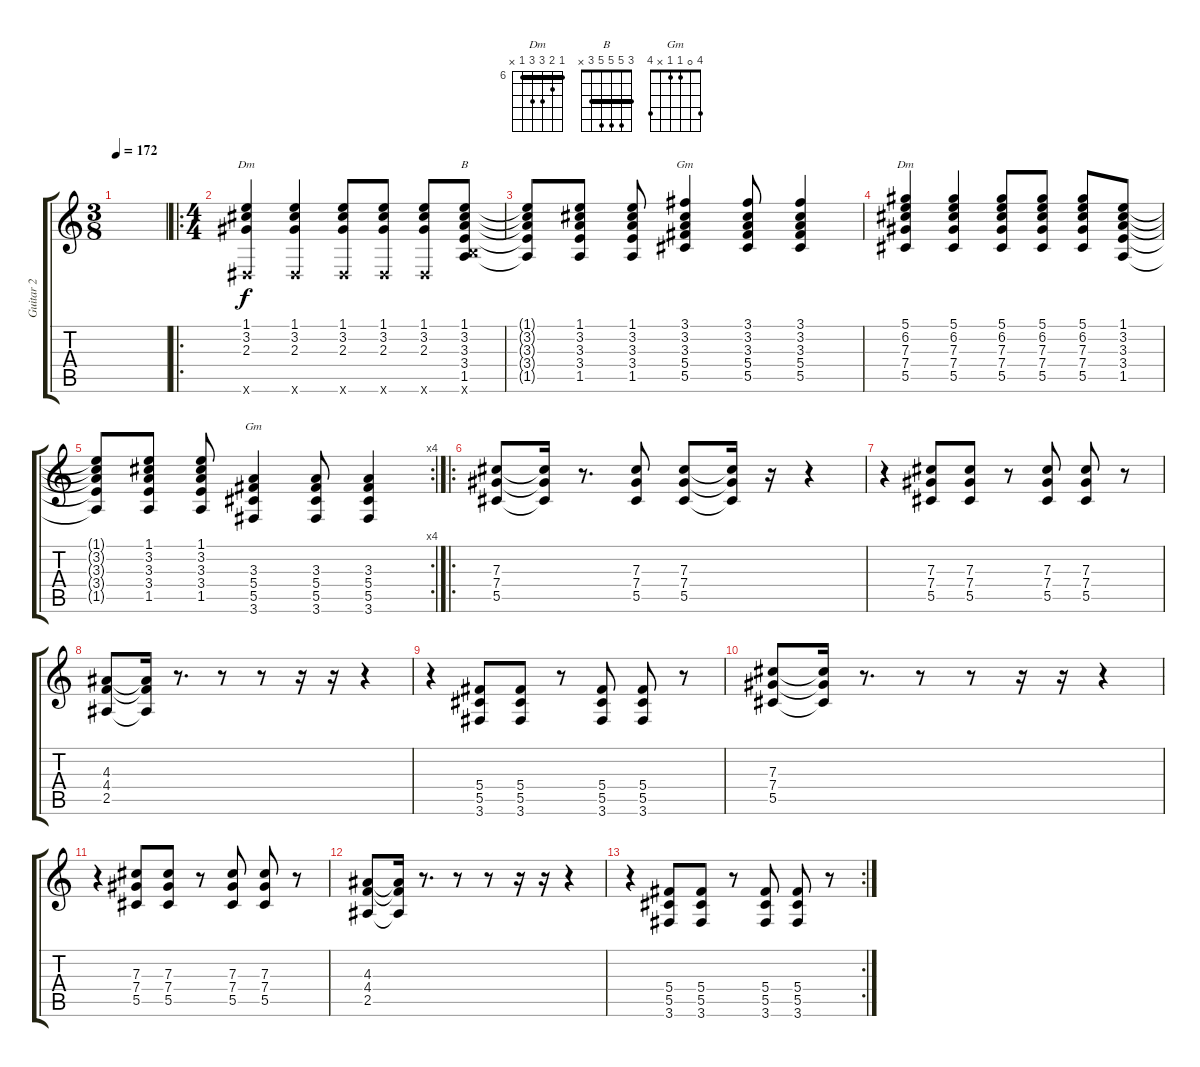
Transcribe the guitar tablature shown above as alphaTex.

\track ("Guitar 2" "Guitar 2") {instrument distortionguitar}
\staff {score tabs}
\tuning (Eb4 Bb3 Gb3 Db3 Ab2 Eb2) {hide}
\chord ("Dm" 2 4 3 1 x x)
\chord ("B" 3 5 5 5 3 x) {barre 3}
\chord ("Gm" 4 4 4 6 x x) {firstfret 4 barre 4}
\chord ("Dm" 6 7 8 8 6 x) {firstfret 6 barre 6}
\chord ("Gm" 4 0 1 1 x 4)
\ts (3 8)
\tempo 172
\clef g2
\ks c
|
\ro
\ts (4 4)
(1.1 3.2 2.3 0.6{x}).4{ch "Dm"} (1.1 3.2 2.3 0.6{x}).4 (1.1 3.2 2.3 0.6{x}).8 (1.1 3.2 2.3 0.6{x}).8 (1.1 3.2 2.3 0.6{x}).8 (1.1 3.2 3.3 3.4 1.5 8.6{x}).8{ch "B"} |
(1.1{t} 3.2{t} 3.3{t} 3.4{t} 1.5{t}).8 (1.1 3.2 3.3 3.4 1.5).8 (1.1 3.2 3.3 3.4 1.5).8 (3.1 3.2 3.3 5.4 5.5).4{ch "Gm"} (3.1 3.2 3.3 5.4 5.5).8 (3.1 3.2 3.3 5.4 5.5).4 |
(5.1 6.2 7.3 7.4 5.5).4{ch "Dm"} (5.1 6.2 7.3 7.4 5.5).4 (5.1 6.2 7.3 7.4 5.5).8 (5.1 6.2 7.3 7.4 5.5).8 (5.1 6.2 7.3 7.4 5.5).8 (1.1 3.2 3.3 3.4 1.5).8 |
\rc 4
(1.1{t} 3.2{t} 3.3{t} 3.4{t} 1.5{t}).8 (1.1 3.2 3.3 3.4 1.5).8 (1.1 3.2 3.3 3.4 1.5).8 (3.3 5.4 5.5 3.6).4{ch "Gm"} (3.3 5.4 5.5 3.6).8 (3.3 5.4 5.5 3.6).4 |
\ro
(7.3 7.4 5.5).8 (7.3{t} 7.4{t} 5.5{t}).16 r.8{d} (7.3 7.4 5.5).8 (7.3 7.4 5.5).8 (7.3{t} 7.4{t} 5.5{t}).16 r.16 r.4 |
r.4 (7.3 7.4 5.5).8 (7.3 7.4 5.5).8 r.8 (7.3 7.4 5.5).8 (7.3 7.4 5.5).8 r.8 |
(4.3 4.4 2.5).8 (4.3{t} 4.4{t} 2.5{t}).16 r.8{d} r.8 r.8 r.16 r.16 r.4 |
r.4 (5.4 5.5 3.6).8 (5.4 5.5 3.6).8 r.8 (5.4 5.5 3.6).8 (5.4 5.5 3.6).8 r.8 |
(7.3 7.4 5.5).8 (7.3{t} 7.4{t} 5.5{t}).16 r.8{d} r.8 r.8 r.16 r.16 r.4 |
r.4 (7.3 7.4 5.5).8 (7.3 7.4 5.5).8 r.8 (7.3 7.4 5.5).8 (7.3 7.4 5.5).8 r.8 |
(4.3 4.4 2.5).8 (4.3{t} 4.4{t} 2.5{t}).16 r.8{d} r.8 r.8 r.16 r.16 r.4 |
\rc 2
r.4 (5.4 5.5 3.6).8 (5.4 5.5 3.6).8 r.8 (5.4 5.5 3.6).8 (5.4 5.5 3.6).8 r.8
